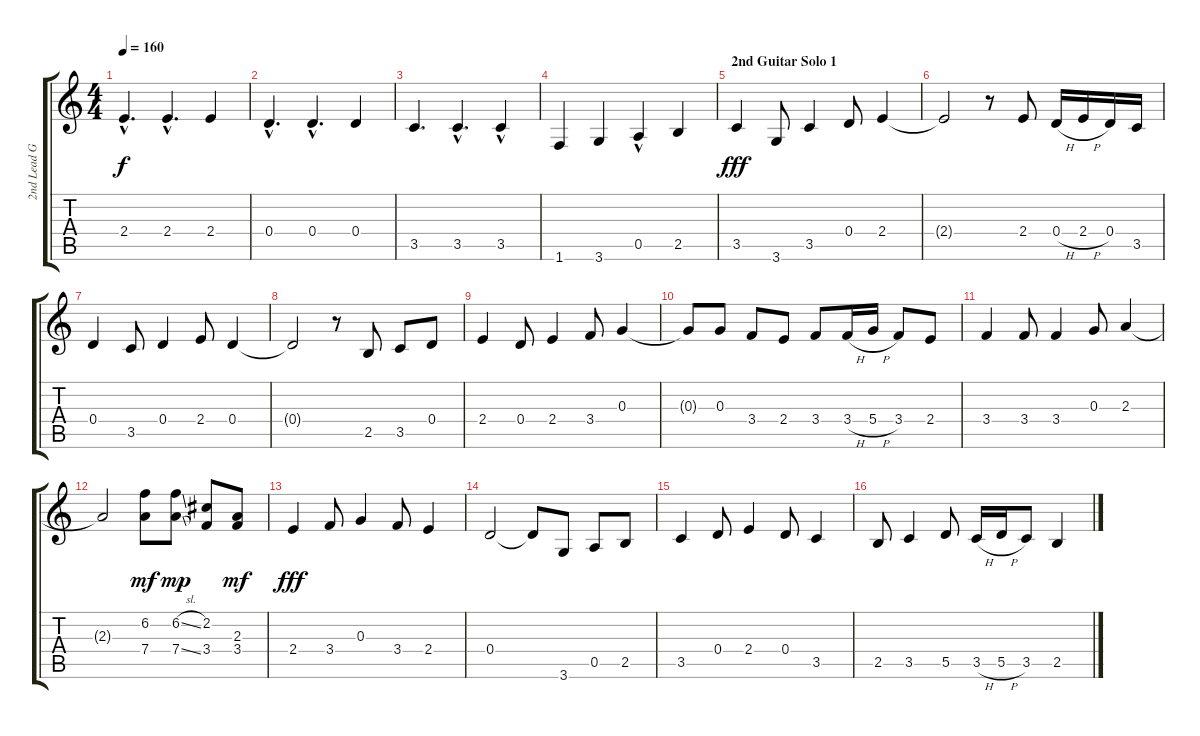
\track ("2nd Lead Guitar" "2nd Lead G") {instrument acousticguitarnylon}
\staff {score tabs}
\tuning (E4 B3 G3 D3 A2 E2) {hide}
\ts (4 4)
\tempo 160
\clef g2
\ks c
2.4{hac}.4{d dy f} 2.4{hac}.4{d} 2.4.4 |
0.4{hac}.4{d} 0.4{hac}.4{d} 0.4.4 |
3.5.4{d} 3.5{hac}.4{d} 3.5{hac}.4 |
1.6.4 3.6.4 0.5{hac}.4 2.5.4 |
\section ("" "2nd Guitar Solo 1")
3.5.4{dy fff} 3.6.8 3.5.4 0.4.8 2.4.4 |
2.4{t}.2 r.8 2.4.8 0.4{h}.16 2.4{h}.16 0.4.16 3.5.16 |
0.4.4 3.5.8 0.4.4 2.4.8 0.4.4 |
0.4{t}.2 r.8 2.5.8 3.5.8 0.4.8 |
2.4.4 0.4.8 2.4.4 3.4.8 0.3.4 |
0.3{t}.8 0.3.8 3.4.8 2.4.8 3.4.8 3.4{h}.16 5.4{h}.16 3.4.8 2.4.8 |
3.4.4 3.4.8 3.4.4 0.3.8 2.3.4 |
2.3{t}.2 (6.2 7.4).8{dy mf} (6.2{sl} 7.4{sl}).8{dy mp} (2.2 3.4).8 (2.3 3.4).8{dy mf} |
2.4.4{dy fff} 3.4.8 0.3.4 3.4.8 2.4.4 |
0.4.2 0.4{t}.8 3.6.8 0.5.8 2.5.8 |
3.5.4 0.4.8 2.4.4 0.4.8 3.5.4 |
2.5.8 3.5.4 5.5.8 3.5{h}.16 5.5{h}.16 3.5.8 2.5.4
